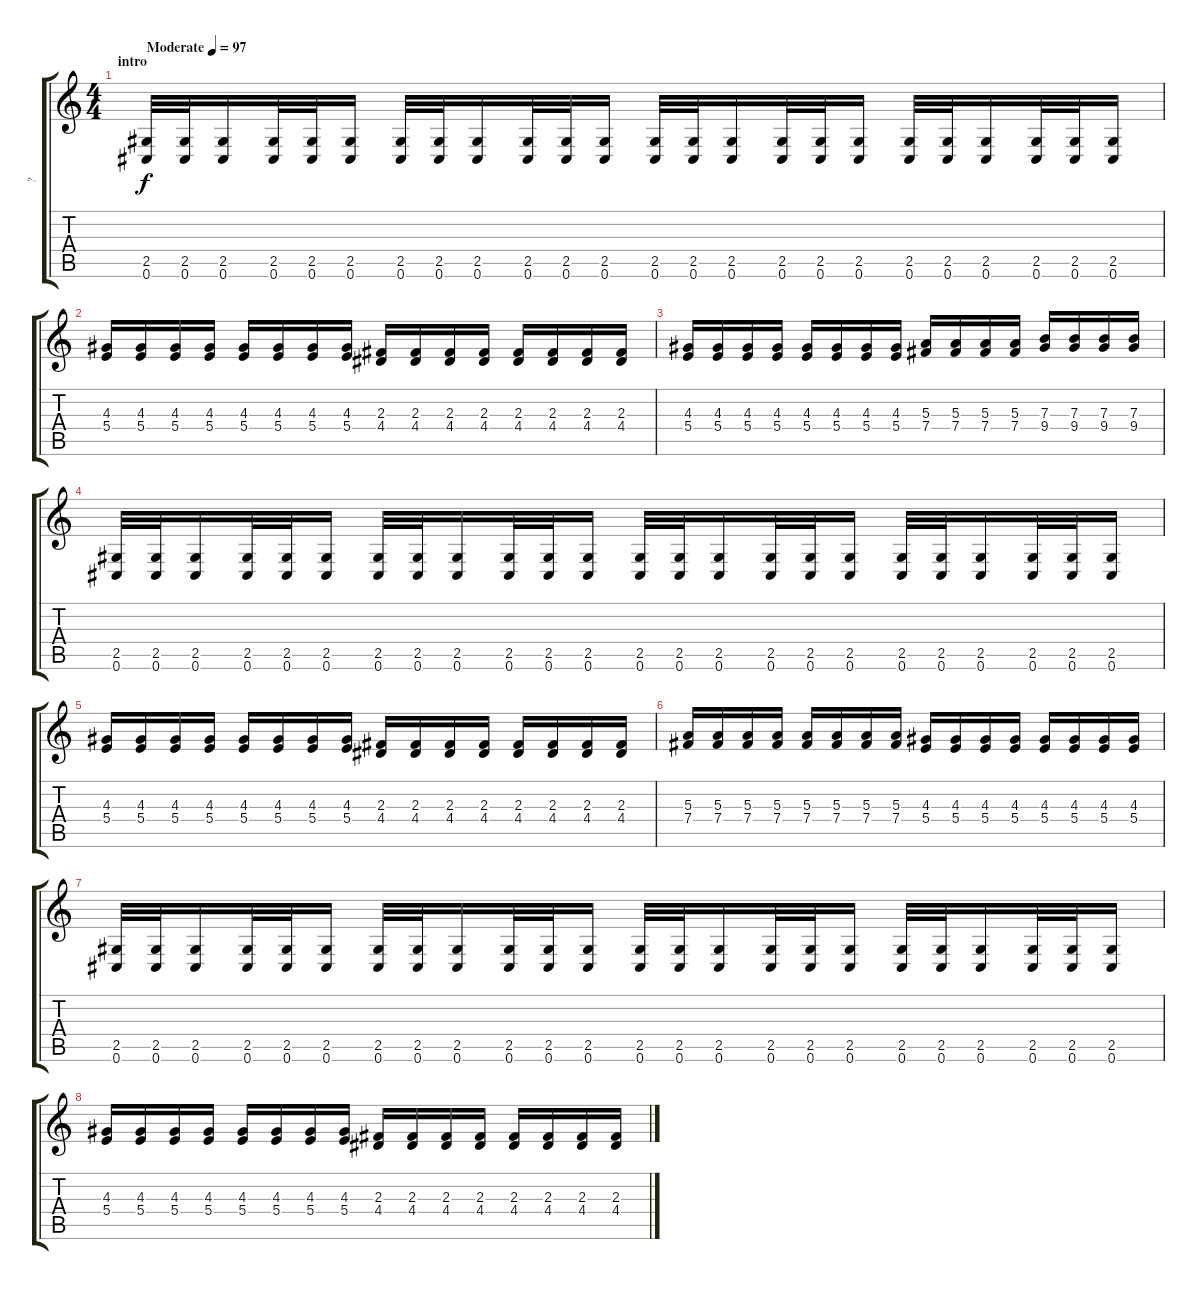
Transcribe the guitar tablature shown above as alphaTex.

\track ("?" "?") {instrument distortionguitar}
\staff {score tabs}
\tuning (Db4 Ab3 E3 B2 Gb2 Db2) {hide}
\ts (4 4)
\section ("" "intro")
\tempo (97 "Moderate")
\clef g2
\ks c
(2.5 0.6).32{dy f instrument distortionguitar} (2.5 0.6).32 (2.5 0.6).16 (2.5 0.6).32 (2.5 0.6).32 (2.5 0.6).16 (2.5 0.6).32 (2.5 0.6).32 (2.5 0.6).16 (2.5 0.6).32 (2.5 0.6).32 (2.5 0.6).16 (2.5 0.6).32 (2.5 0.6).32 (2.5 0.6).16 (2.5 0.6).32 (2.5 0.6).32 (2.5 0.6).16 (2.5 0.6).32 (2.5 0.6).32 (2.5 0.6).16 (2.5 0.6).32 (2.5 0.6).32 (2.5 0.6).16 |
(4.3 5.4).16 (4.3 5.4).16 (4.3 5.4).16 (4.3 5.4).16 (4.3 5.4).16 (4.3 5.4).16 (4.3 5.4).16 (4.3 5.4).16 (2.3 4.4).16 (2.3 4.4).16 (2.3 4.4).16 (2.3 4.4).16 (2.3 4.4).16 (2.3 4.4).16 (2.3 4.4).16 (2.3 4.4).16 |
(4.3 5.4).16 (4.3 5.4).16 (4.3 5.4).16 (4.3 5.4).16 (4.3 5.4).16 (4.3 5.4).16 (4.3 5.4).16 (4.3 5.4).16 (5.3 7.4).16 (5.3 7.4).16 (5.3 7.4).16 (5.3 7.4).16 (7.3 9.4).16 (7.3 9.4).16 (7.3 9.4).16 (7.3 9.4).16 |
(2.5 0.6).32 (2.5 0.6).32 (2.5 0.6).16 (2.5 0.6).32 (2.5 0.6).32 (2.5 0.6).16 (2.5 0.6).32 (2.5 0.6).32 (2.5 0.6).16 (2.5 0.6).32 (2.5 0.6).32 (2.5 0.6).16 (2.5 0.6).32 (2.5 0.6).32 (2.5 0.6).16 (2.5 0.6).32 (2.5 0.6).32 (2.5 0.6).16 (2.5 0.6).32 (2.5 0.6).32 (2.5 0.6).16 (2.5 0.6).32 (2.5 0.6).32 (2.5 0.6).16 |
(4.3 5.4).16 (4.3 5.4).16 (4.3 5.4).16 (4.3 5.4).16 (4.3 5.4).16 (4.3 5.4).16 (4.3 5.4).16 (4.3 5.4).16 (2.3 4.4).16 (2.3 4.4).16 (2.3 4.4).16 (2.3 4.4).16 (2.3 4.4).16 (2.3 4.4).16 (2.3 4.4).16 (2.3 4.4).16 |
(5.3 7.4).16 (5.3 7.4).16 (5.3 7.4).16 (5.3 7.4).16 (5.3 7.4).16 (5.3 7.4).16 (5.3 7.4).16 (5.3 7.4).16 (4.3 5.4).16 (4.3 5.4).16 (4.3 5.4).16 (4.3 5.4).16 (4.3 5.4).16 (4.3 5.4).16 (4.3 5.4).16 (4.3 5.4).16 |
(2.5 0.6).32 (2.5 0.6).32 (2.5 0.6).16 (2.5 0.6).32 (2.5 0.6).32 (2.5 0.6).16 (2.5 0.6).32 (2.5 0.6).32 (2.5 0.6).16 (2.5 0.6).32 (2.5 0.6).32 (2.5 0.6).16 (2.5 0.6).32 (2.5 0.6).32 (2.5 0.6).16 (2.5 0.6).32 (2.5 0.6).32 (2.5 0.6).16 (2.5 0.6).32 (2.5 0.6).32 (2.5 0.6).16 (2.5 0.6).32 (2.5 0.6).32 (2.5 0.6).16 |
(4.3 5.4).16 (4.3 5.4).16 (4.3 5.4).16 (4.3 5.4).16 (4.3 5.4).16 (4.3 5.4).16 (4.3 5.4).16 (4.3 5.4).16 (2.3 4.4).16 (2.3 4.4).16 (2.3 4.4).16 (2.3 4.4).16 (2.3 4.4).16 (2.3 4.4).16 (2.3 4.4).16 (2.3 4.4).16
